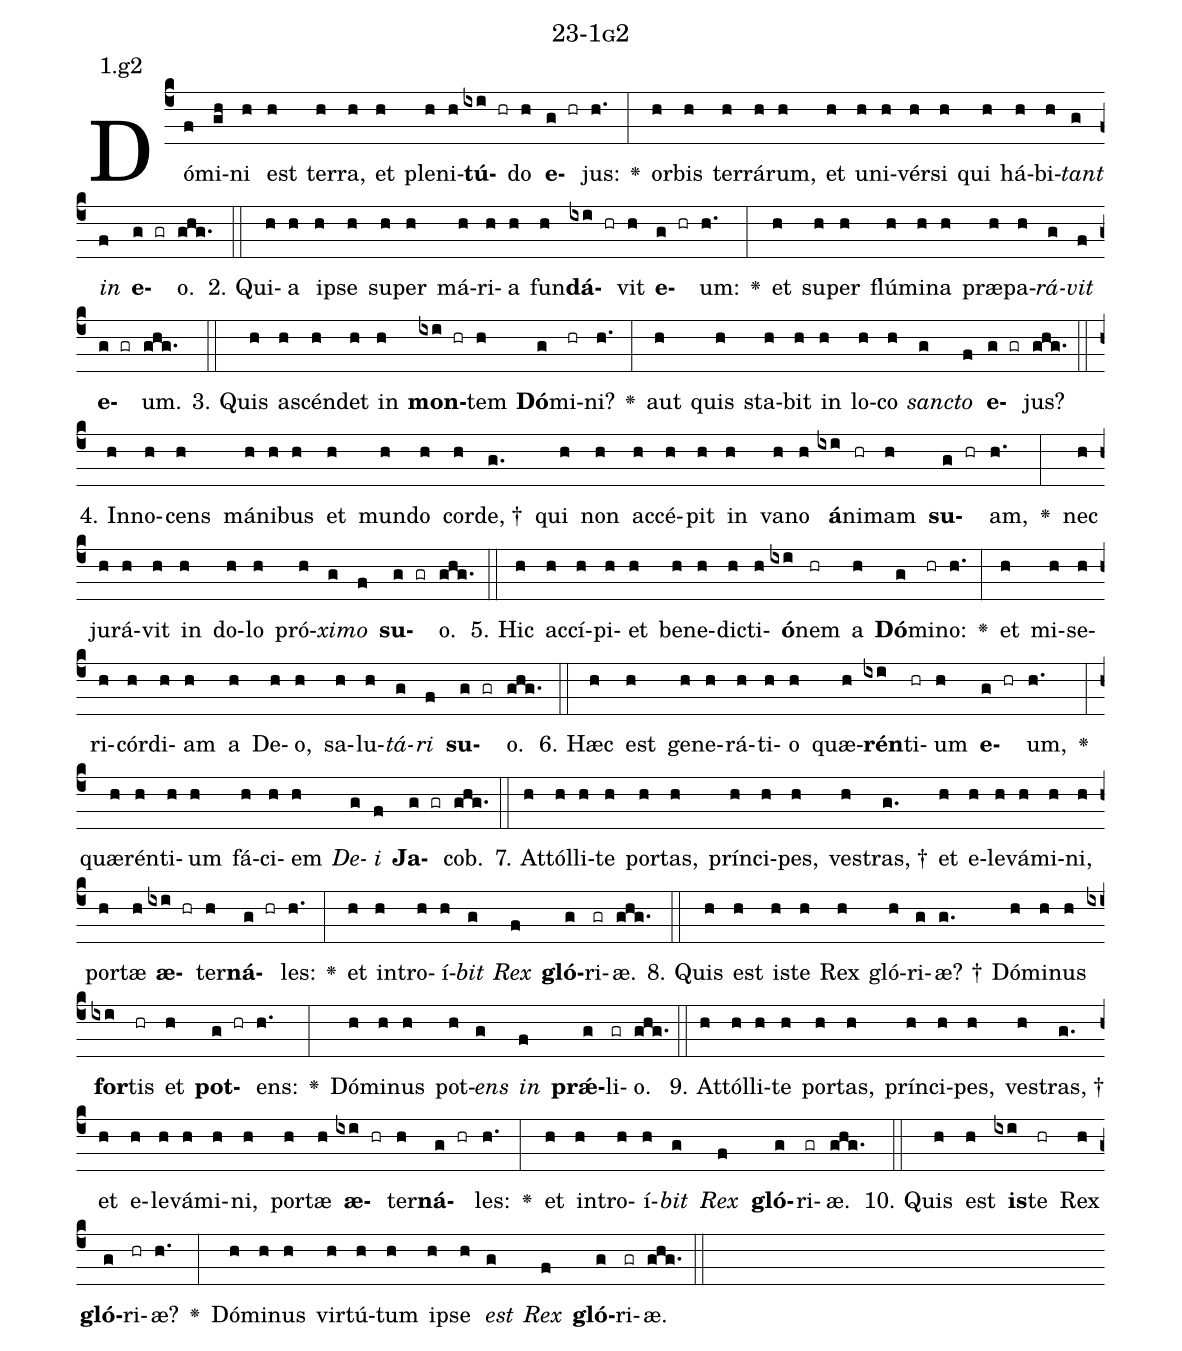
name: 23-1g2;
annotation: 1.g2;
%%
(c4)Dó(f)mi(gh)ni(h) est(h) ter(h)ra,(h) et(h) ple(h)ni(h)<b>tú</b>(ixi hr)do(h) <b>e</b>(g hr)jus:(h.) <v>\greheightstar</v>(:) or(h)bis(h) ter(h)rá(h)rum,(h) et(h) u(h)ni(h)vér(h)si(h) qui(h) há(h)bi(h)<i>tant</i>(g) <i>in</i>(f) <b>e</b>(g gr)o.(ghg.) (::)
2. Qui(h)a(h) ip(h)se(h) su(h)per(h) má(h)ri(h)a(h) fun(h)<b>dá</b>(ixi hr)vit(h) <b>e</b>(g hr)um:(h.) <v>\greheightstar</v>(:) et(h) su(h)per(h) flú(h)mi(h)na(h) præ(h)pa(h)<i>rá</i>(g)<i>vit</i>(f) <b>e</b>(g gr)um.(ghg.) (::)
3. Quis(h) a(h)scén(h)det(h) in(h) <b>mon</b>(ixi hr)tem(h) <b>Dó</b>(g)mi(hr)ni?(h.) <v>\greheightstar</v>(:) aut(h) quis(h) sta(h)bit(h) in(h) lo(h)co(h) <i>sanc</i>(g)<i>to</i>(f) <b>e</b>(g gr)jus?(ghg.) (::)
4. In(h)no(h)cens(h) má(h)ni(h)bus(h) et(h) mun(h)do(h) cor(h)de, †(g.) qui(h) non(h) ac(h)cé(h)pit(h) in(h) va(h)no(h) <b>á</b>(ixi)ni(hr)mam(h) <b>su</b>(g hr)am,(h.) <v>\greheightstar</v>(:) nec(h) ju(h)rá(h)vit(h) in(h) do(h)lo(h) pró(h)<i>xi</i>(g)<i>mo</i>(f) <b>su</b>(g gr)o.(ghg.) (::)
5. Hic(h) ac(h)cí(h)pi(h)et(h) be(h)ne(h)dic(h)ti(h)<b>ó</b>(ixi)nem(hr) a(h) <b>Dó</b>(g)mi(hr)no:(h.) <v>\greheightstar</v>(:) et(h) mi(h)se(h)ri(h)cór(h)di(h)am(h) a(h) De(h)o,(h) sa(h)lu(h)<i>tá</i>(g)<i>ri</i>(f) <b>su</b>(g gr)o.(ghg.) (::)
6. Hæc(h) est(h) ge(h)ne(h)rá(h)ti(h)o(h) quæ(h)<b>rén</b>(ixi)ti(hr)um(h) <b>e</b>(g hr)um,(h.) <v>\greheightstar</v>(:) quæ(h)rén(h)ti(h)um(h) fá(h)ci(h)em(h) <i>De</i>(g)<i>i</i>(f) <b>Ja</b>(g gr)cob.(ghg.) (::)
7. At(h)tól(h)li(h)te(h) por(h)tas,(h) prín(h)ci(h)pes,(h) ves(h)tras, †(g.) et(h) e(h)le(h)vá(h)mi(h)ni,(h) por(h)tæ(h) <b>æ</b>(ixi hr)ter(h)<b>ná</b>(g hr)les:(h.) <v>\greheightstar</v>(:) et(h) in(h)tro(h)í(h)<i>bit</i>(g) <i>Rex</i>(f) <b>gló</b>(g)ri(gr)æ.(ghg.) (::)
8. Quis(h) est(h) is(h)te(h) Rex(h) gló(h)ri(g)æ? †(g.) Dó(h)mi(h)nus(h) <b>for</b>(ixi)tis(hr) et(h) <b>pot</b>(g hr)ens:(h.) <v>\greheightstar</v>(:) Dó(h)mi(h)nus(h) pot(h)<i>ens</i>(g) <i>in</i>(f) <b>prǽ</b>(g)li(gr)o.(ghg.) (::)
9. At(h)tól(h)li(h)te(h) por(h)tas,(h) prín(h)ci(h)pes,(h) ves(h)tras, †(g.) et(h) e(h)le(h)vá(h)mi(h)ni,(h) por(h)tæ(h) <b>æ</b>(ixi hr)ter(h)<b>ná</b>(g hr)les:(h.) <v>\greheightstar</v>(:) et(h) in(h)tro(h)í(h)<i>bit</i>(g) <i>Rex</i>(f) <b>gló</b>(g)ri(gr)æ.(ghg.) (::)
10. Quis(h) est(h) <b>is</b>(ixi)te(hr) Rex(h) <b>gló</b>(g)ri(hr)æ?(h.) <v>\greheightstar</v>(:) Dó(h)mi(h)nus(h) vir(h)tú(h)tum(h) ip(h)se(h) <i>est</i>(g) <i>Rex</i>(f) <b>gló</b>(g)ri(gr)æ.(ghg.) (::)
